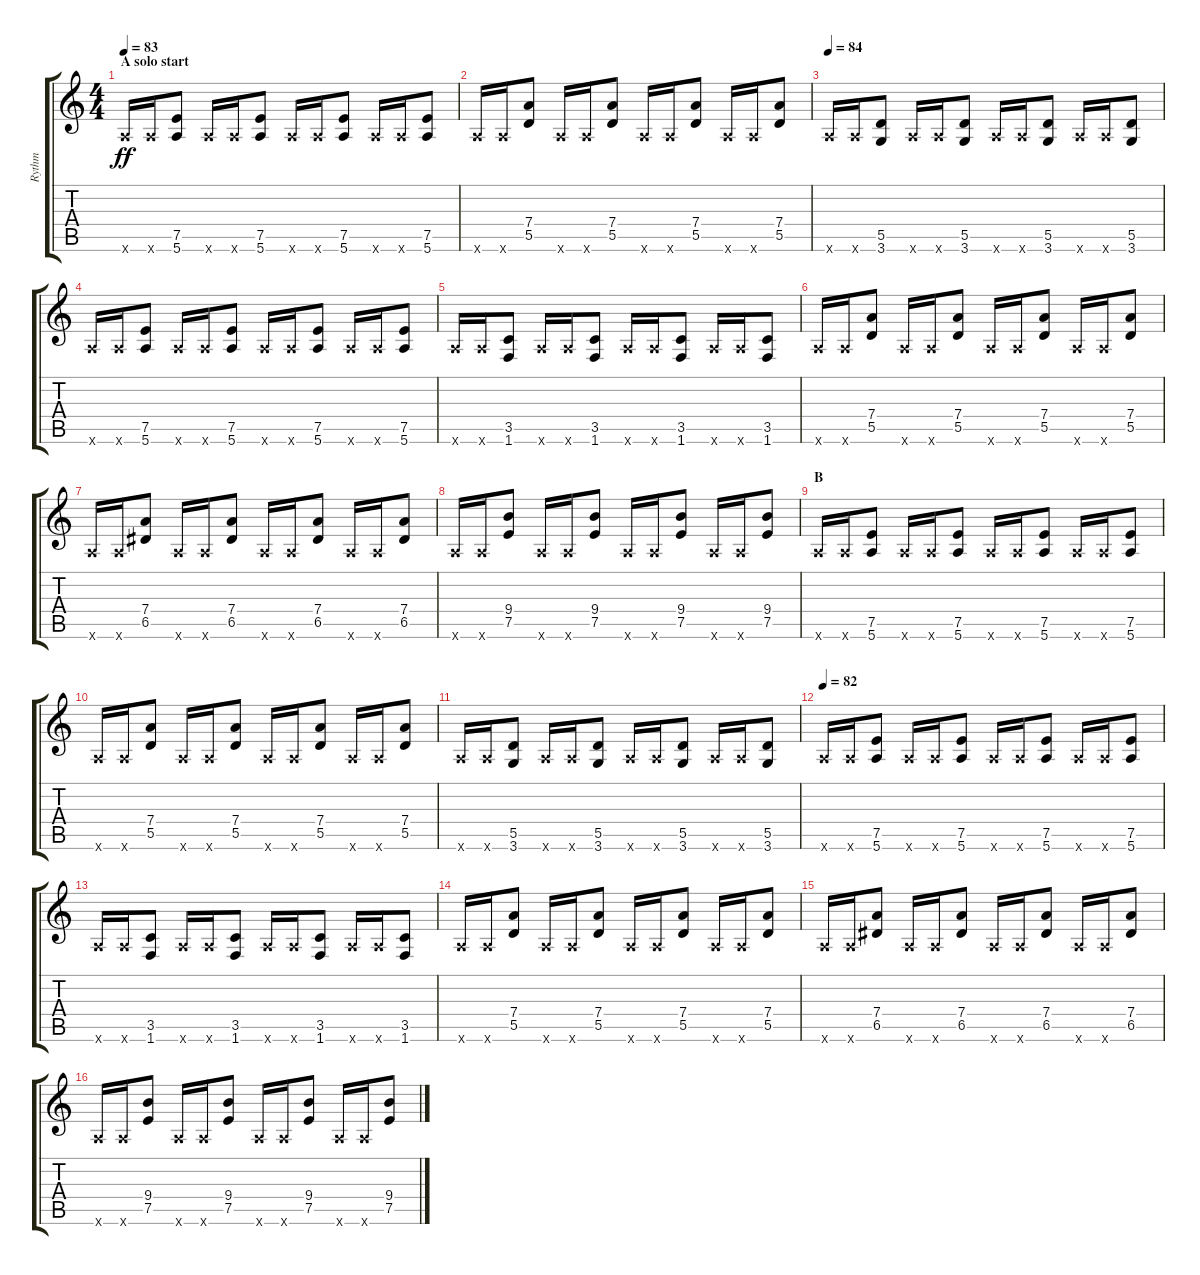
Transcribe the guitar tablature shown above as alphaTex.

\track ("Rythm" "Rythm") {instrument distortionguitar}
\staff {score tabs}
\tuning (E4 B3 G3 D3 A2 E2) {hide}
\ts (4 4)
\section ("" "A solo start")
\tempo 83
\clef g2
\ks c
5.6{x}.16{dy ff} 5.6{x}.16 (7.5 5.6).8 5.6{x}.16 5.6{x}.16 (7.5 5.6).8 5.6{x}.16 5.6{x}.16 (7.5 5.6).8 5.6{x}.16 5.6{x}.16 (7.5 5.6).8 |
5.6{x}.16 5.6{x}.16 (7.4 5.5).8 5.6{x}.16 5.6{x}.16 (7.4 5.5).8 5.6{x}.16 5.6{x}.16 (7.4 5.5).8 5.6{x}.16 5.6{x}.16 (7.4 5.5).8 |
\tempo 84
5.6{x}.16 5.6{x}.16 (5.5 3.6).8 5.6{x}.16 5.6{x}.16 (5.5 3.6).8 5.6{x}.16 5.6{x}.16 (5.5 3.6).8 5.6{x}.16 5.6{x}.16 (5.5 3.6).8 |
5.6{x}.16 5.6{x}.16 (7.5 5.6).8 5.6{x}.16 5.6{x}.16 (7.5 5.6).8 5.6{x}.16 5.6{x}.16 (7.5 5.6).8 5.6{x}.16 5.6{x}.16 (7.5 5.6).8 |
5.6{x}.16 5.6{x}.16 (3.5 1.6).8 5.6{x}.16 5.6{x}.16 (3.5 1.6).8 5.6{x}.16 5.6{x}.16 (3.5 1.6).8 5.6{x}.16 5.6{x}.16 (3.5 1.6).8 |
5.6{x}.16 5.6{x}.16 (7.4 5.5).8 5.6{x}.16 5.6{x}.16 (7.4 5.5).8 5.6{x}.16 5.6{x}.16 (7.4 5.5).8 5.6{x}.16 5.6{x}.16 (7.4 5.5).8 |
5.6{x}.16 5.6{x}.16 (7.4 6.5).8 5.6{x}.16 5.6{x}.16 (7.4 6.5).8 5.6{x}.16 5.6{x}.16 (7.4 6.5).8 5.6{x}.16 5.6{x}.16 (7.4 6.5).8 |
5.6{x}.16 5.6{x}.16 (9.4 7.5).8 5.6{x}.16 5.6{x}.16 (9.4 7.5).8 5.6{x}.16 5.6{x}.16 (9.4 7.5).8 5.6{x}.16 5.6{x}.16 (9.4 7.5).8 |
\section ("" "B")
5.6{x}.16 5.6{x}.16 (7.5 5.6).8 5.6{x}.16 5.6{x}.16 (7.5 5.6).8 5.6{x}.16 5.6{x}.16 (7.5 5.6).8 5.6{x}.16 5.6{x}.16 (7.5 5.6).8 |
5.6{x}.16 5.6{x}.16 (7.4 5.5).8 5.6{x}.16 5.6{x}.16 (7.4 5.5).8 5.6{x}.16 5.6{x}.16 (7.4 5.5).8 5.6{x}.16 5.6{x}.16 (7.4 5.5).8 |
5.6{x}.16 5.6{x}.16 (5.5 3.6).8 5.6{x}.16 5.6{x}.16 (5.5 3.6).8 5.6{x}.16 5.6{x}.16 (5.5 3.6).8 5.6{x}.16 5.6{x}.16 (5.5 3.6).8 |
\tempo 82
5.6{x}.16 5.6{x}.16 (7.5 5.6).8 5.6{x}.16 5.6{x}.16 (7.5 5.6).8 5.6{x}.16 5.6{x}.16 (7.5 5.6).8 5.6{x}.16 5.6{x}.16 (7.5 5.6).8 |
5.6{x}.16 5.6{x}.16 (3.5 1.6).8 5.6{x}.16 5.6{x}.16 (3.5 1.6).8 5.6{x}.16 5.6{x}.16 (3.5 1.6).8 5.6{x}.16 5.6{x}.16 (3.5 1.6).8 |
5.6{x}.16 5.6{x}.16 (7.4 5.5).8 5.6{x}.16 5.6{x}.16 (7.4 5.5).8 5.6{x}.16 5.6{x}.16 (7.4 5.5).8 5.6{x}.16 5.6{x}.16 (7.4 5.5).8 |
5.6{x}.16 5.6{x}.16 (7.4 6.5).8 5.6{x}.16 5.6{x}.16 (7.4 6.5).8 5.6{x}.16 5.6{x}.16 (7.4 6.5).8 5.6{x}.16 5.6{x}.16 (7.4 6.5).8 |
5.6{x}.16 5.6{x}.16 (9.4 7.5).8 5.6{x}.16 5.6{x}.16 (9.4 7.5).8 5.6{x}.16 5.6{x}.16 (9.4 7.5).8 5.6{x}.16 5.6{x}.16 (9.4 7.5).8
